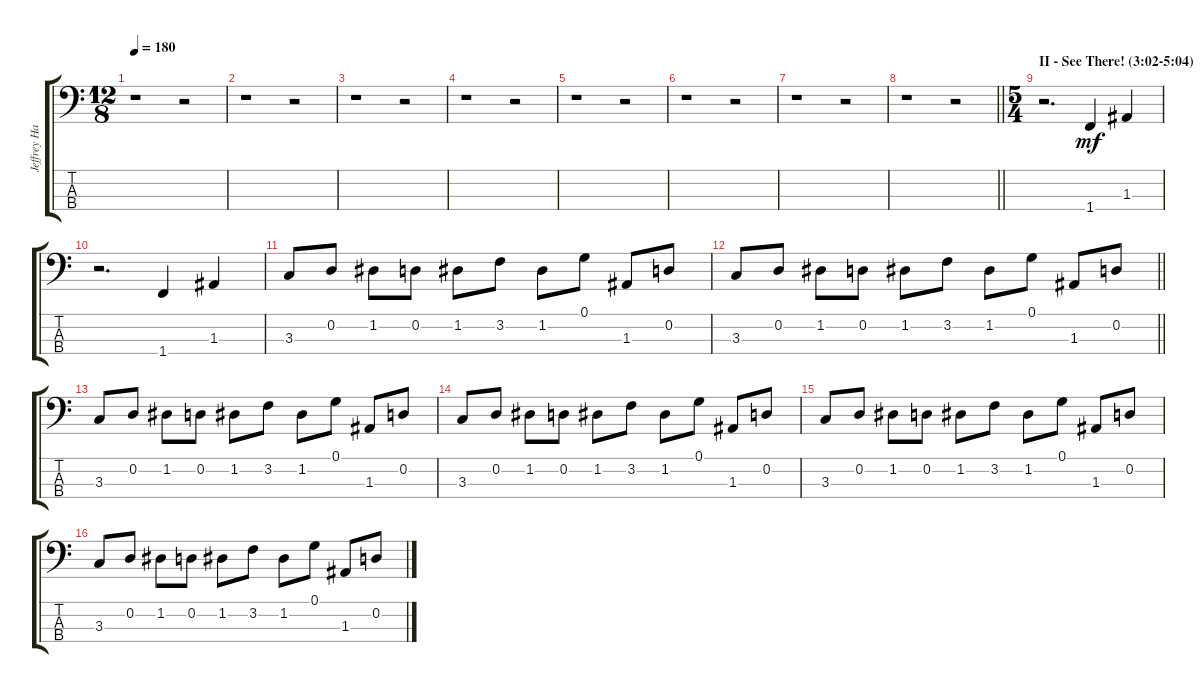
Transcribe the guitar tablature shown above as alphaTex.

\track ("Jeffrey Hammond-Hammond (bass)" "Jeffrey Ha") {instrument electricbassfinger}
\staff {score tabs}
\tuning (G2 D2 A1 E1) {hide}
\ts (12 8)
\tempo 180
\clef f4
\ks c
r.1{dy mf} r.2 |
r.1 r.2 |
r.1 r.2 |
r.1 r.2 |
r.1 r.2 |
r.1 r.2 |
r.1 r.2 |
\barLineRight lightlight
r.1 r.2 |
\ts (5 4)
\section ("" "II - See There! (3:02-5:04)")
r.2{d} 1.4.4 1.3.4 |
r.2{d} 1.4.4 1.3.4 |
3.3.8 0.2.8 1.2.8 0.2.8 1.2.8 3.2.8 1.2.8 0.1.8 1.3.8 0.2.8 |
\barLineRight lightlight
3.3.8 0.2.8 1.2.8 0.2.8 1.2.8 3.2.8 1.2.8 0.1.8 1.3.8 0.2.8 |
3.3.8 0.2.8 1.2.8 0.2.8 1.2.8 3.2.8 1.2.8 0.1.8 1.3.8 0.2.8 |
3.3.8 0.2.8 1.2.8 0.2.8 1.2.8 3.2.8 1.2.8 0.1.8 1.3.8 0.2.8 |
3.3.8 0.2.8 1.2.8 0.2.8 1.2.8 3.2.8 1.2.8 0.1.8 1.3.8 0.2.8 |
3.3.8 0.2.8 1.2.8 0.2.8 1.2.8 3.2.8 1.2.8 0.1.8 1.3.8 0.2.8
